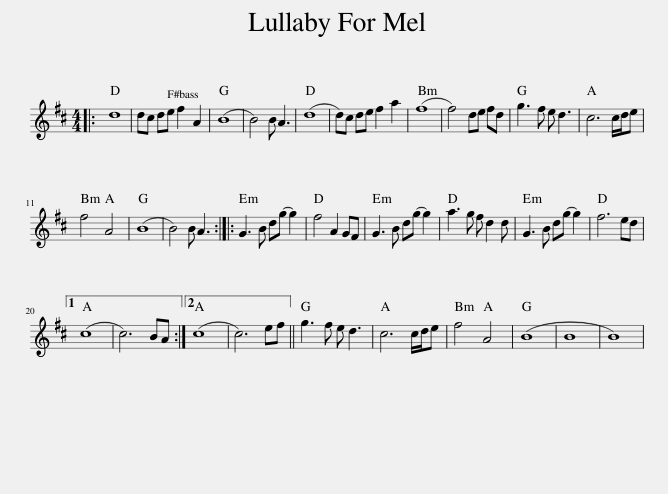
X:1
L:1/8
M:4/4
I:linebreak $
K:D
V:1 treble
V:1
|: d8 | dc de f2 A2 | (B8 | B4) B A3 | (d8 | %5
 d)c de f2 a2 | (f8 | f4) de fd | g3 f e d3 | c6 c/d/e |$ %10
 f4 A4 | (B8 | B4) B A3 :: G3 B d(g g2) | f4 A2 GF | %15
 G3 B d(g g2) | a3 g f d2 d | G3 B d(g g2) | f6 ed |1$ (c8 | %20
 c6) BA :|2 (c8 | c6) ef || g3 f e d3 | c6 c/d/e | %25
 f4 A4 | (B8 | B8 | B8) | %29
